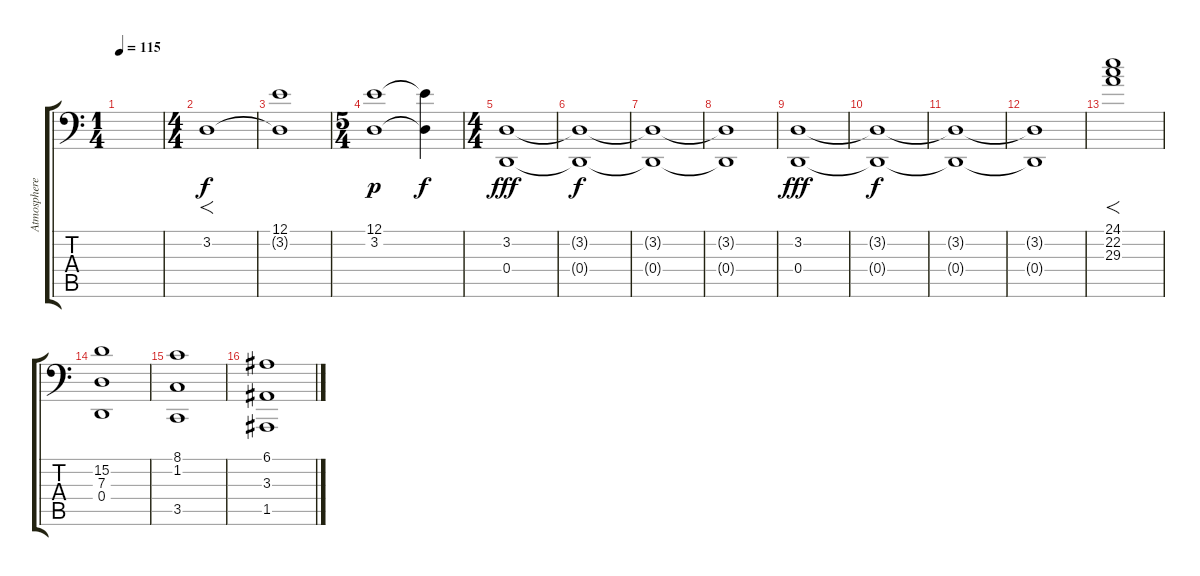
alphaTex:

\track ("Atmosphere" "Atmosphere") {instrument pad7halo}
\staff {score tabs}
\tuning (E3 B2 G2 D2 A1 E1) {hide}
\ts (1 4)
\tempo 115
\clef f4
\ks c
|
\ts (4 4)
3.2.1{f instrument lead2sawtooth} |
(12.1 3.2{t}).1 |
\ts (5 4)
(12.1 3.2).1{dy p} (12.1{t} 3.2{t}).4{dy f} |
\ts (4 4)
(3.2 0.4).1{dy fff instrument pad7halo} |
(3.2{t} 0.4{t}).1{dy f} |
(3.2{t} 0.4{t}).1 |
(3.2{t} 0.4{t}).1 |
(3.2 0.4).1{dy fff} |
(3.2{t} 0.4{t}).1{dy f} |
(3.2{t} 0.4{t}).1 |
(3.2{t} 0.4{t}).1 |
(24.1 22.2 29.3).1{f} |
(15.2 7.3 0.4).1 |
(8.1 1.2 3.5).1 |
(6.1 3.3 1.5).1
